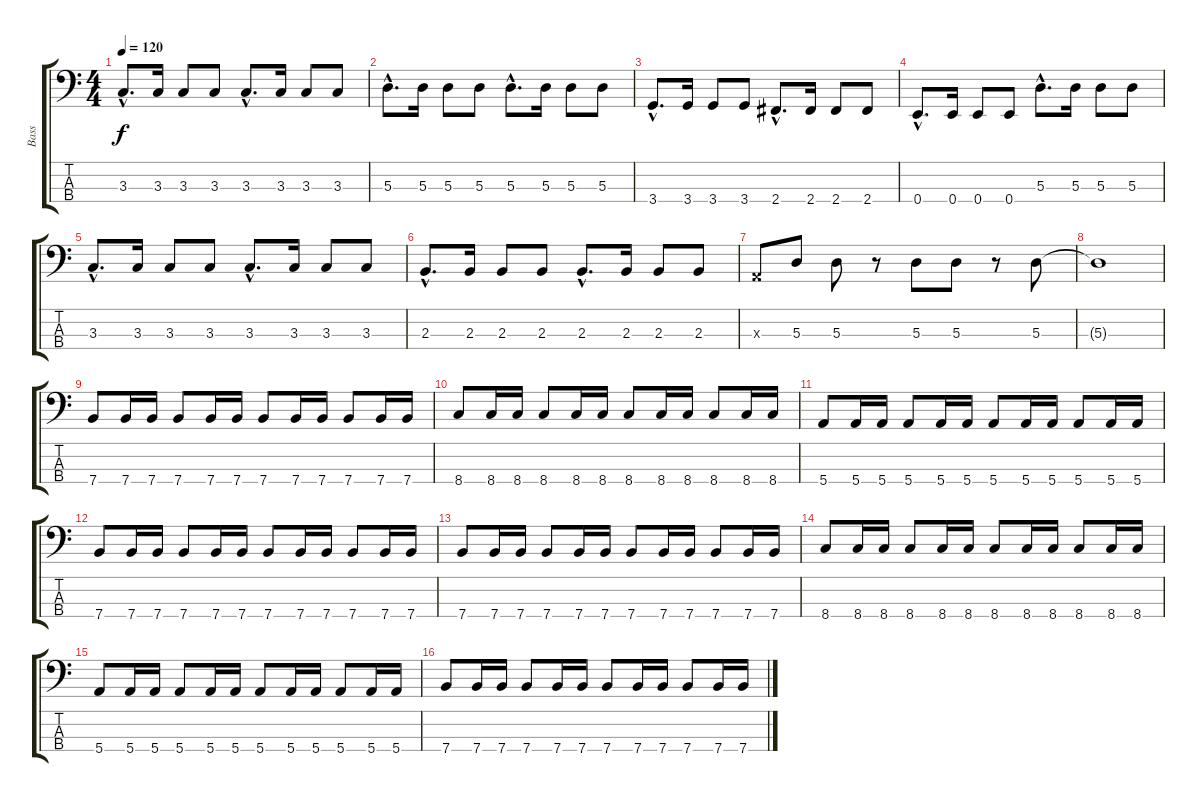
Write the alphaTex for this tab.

\track ("Bass" "Bass") {instrument electricbassfinger}
\staff {score tabs}
\tuning (G2 D2 A1 E1) {hide}
\ts (4 4)
\tempo 120
\clef f4
\ks c
3.3{hac}.8{d dy f} 3.3.16 3.3.8 3.3.8 3.3{hac}.8{d} 3.3.16 3.3.8 3.3.8 |
5.3{hac}.8{d} 5.3.16 5.3.8 5.3.8 5.3{hac}.8{d} 5.3.16 5.3.8 5.3.8 |
3.4{hac}.8{d} 3.4.16 3.4.8 3.4.8 2.4{hac}.8{d} 2.4.16 2.4.8 2.4.8 |
0.4{hac}.8{d} 0.4.16 0.4.8 0.4.8 5.3{hac}.8{d} 5.3.16 5.3.8 5.3.8 |
3.3{hac}.8{d} 3.3.16 3.3.8 3.3.8 3.3{hac}.8{d} 3.3.16 3.3.8 3.3.8 |
2.3{hac}.8{d} 2.3.16 2.3.8 2.3.8 2.3{hac}.8{d} 2.3.16 2.3.8 2.3.8 |
0.3{x}.8 5.3.8 5.3.8 r.8 5.3.8 5.3.8 r.8 5.3.8 |
5.3{t}.1 |
7.4.8 7.4.16 7.4.16 7.4.8 7.4.16 7.4.16 7.4.8 7.4.16 7.4.16 7.4.8 7.4.16 7.4.16 |
8.4.8 8.4.16 8.4.16 8.4.8 8.4.16 8.4.16 8.4.8 8.4.16 8.4.16 8.4.8 8.4.16 8.4.16 |
5.4.8 5.4.16 5.4.16 5.4.8 5.4.16 5.4.16 5.4.8 5.4.16 5.4.16 5.4.8 5.4.16 5.4.16 |
7.4.8 7.4.16 7.4.16 7.4.8 7.4.16 7.4.16 7.4.8 7.4.16 7.4.16 7.4.8 7.4.16 7.4.16 |
7.4.8 7.4.16 7.4.16 7.4.8 7.4.16 7.4.16 7.4.8 7.4.16 7.4.16 7.4.8 7.4.16 7.4.16 |
8.4.8 8.4.16 8.4.16 8.4.8 8.4.16 8.4.16 8.4.8 8.4.16 8.4.16 8.4.8 8.4.16 8.4.16 |
5.4.8 5.4.16 5.4.16 5.4.8 5.4.16 5.4.16 5.4.8 5.4.16 5.4.16 5.4.8 5.4.16 5.4.16 |
7.4.8 7.4.16 7.4.16 7.4.8 7.4.16 7.4.16 7.4.8 7.4.16 7.4.16 7.4.8 7.4.16 7.4.16
